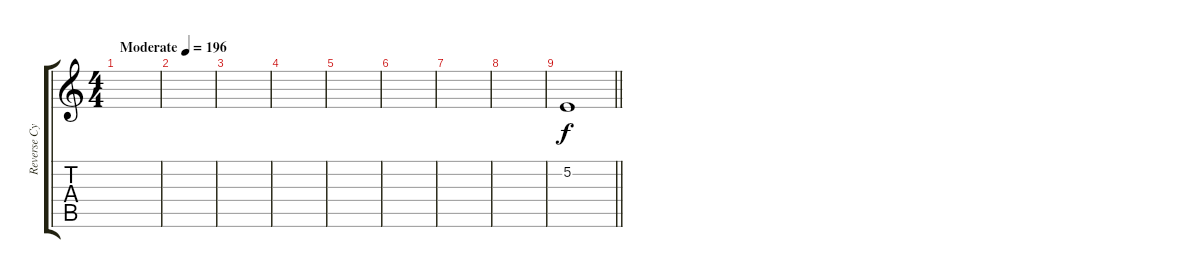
\track ("Reverse Cymbal" "Reverse Cy") {instrument reversecymbal}
\staff {score tabs}
\tuning (E4 B3 G3 D3 A2 E2) {hide}
\ts (4 4)
\tempo (196 "Moderate")
\clef g2
\ks c
|
|
|
|
|
|
|
|
\barLineRight lightlight
5.2.1
